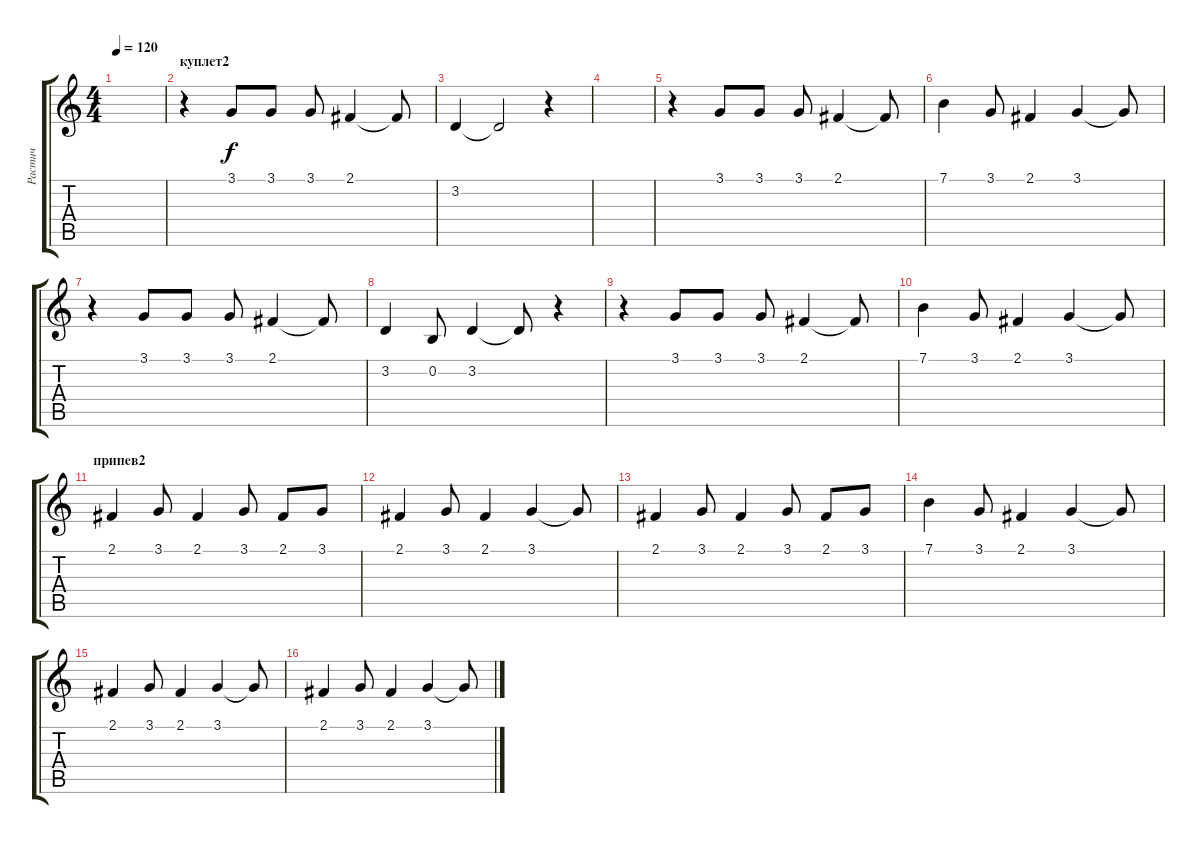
\track ("Растич" "Растич") {instrument violin}
\staff {score tabs}
\tuning (E4 B3 G3 D3 A2 E2) {hide}
\ts (4 4)
\tempo 120
\clef g2
\ks c
|
\section ("" "куплет2")
r.4 3.1.8 3.1.8 3.1.8 2.1.4 2.1{t}.8 |
3.2.4 3.2{t}.2 r.4 |
|
r.4 3.1.8 3.1.8 3.1.8 2.1.4 2.1{t}.8 |
7.1.4 3.1.8 2.1.4 3.1.4 3.1{t}.8 |
r.4 3.1.8 3.1.8 3.1.8 2.1.4 2.1{t}.8 |
3.2.4 0.2.8 3.2.4 3.2{t}.8 r.4 |
r.4 3.1.8 3.1.8 3.1.8 2.1.4 2.1{t}.8 |
7.1.4 3.1.8 2.1.4 3.1.4 3.1{t}.8 |
\section ("" "припев2")
2.1.4 3.1.8 2.1.4 3.1.8 2.1.8 3.1.8 |
2.1.4 3.1.8 2.1.4 3.1.4 3.1{t}.8 |
2.1.4 3.1.8 2.1.4 3.1.8 2.1.8 3.1.8 |
7.1.4 3.1.8 2.1.4 3.1.4 3.1{t}.8 |
2.1.4 3.1.8 2.1.4 3.1.4 3.1{t}.8 |
2.1.4 3.1.8 2.1.4 3.1.4 3.1{t}.8
